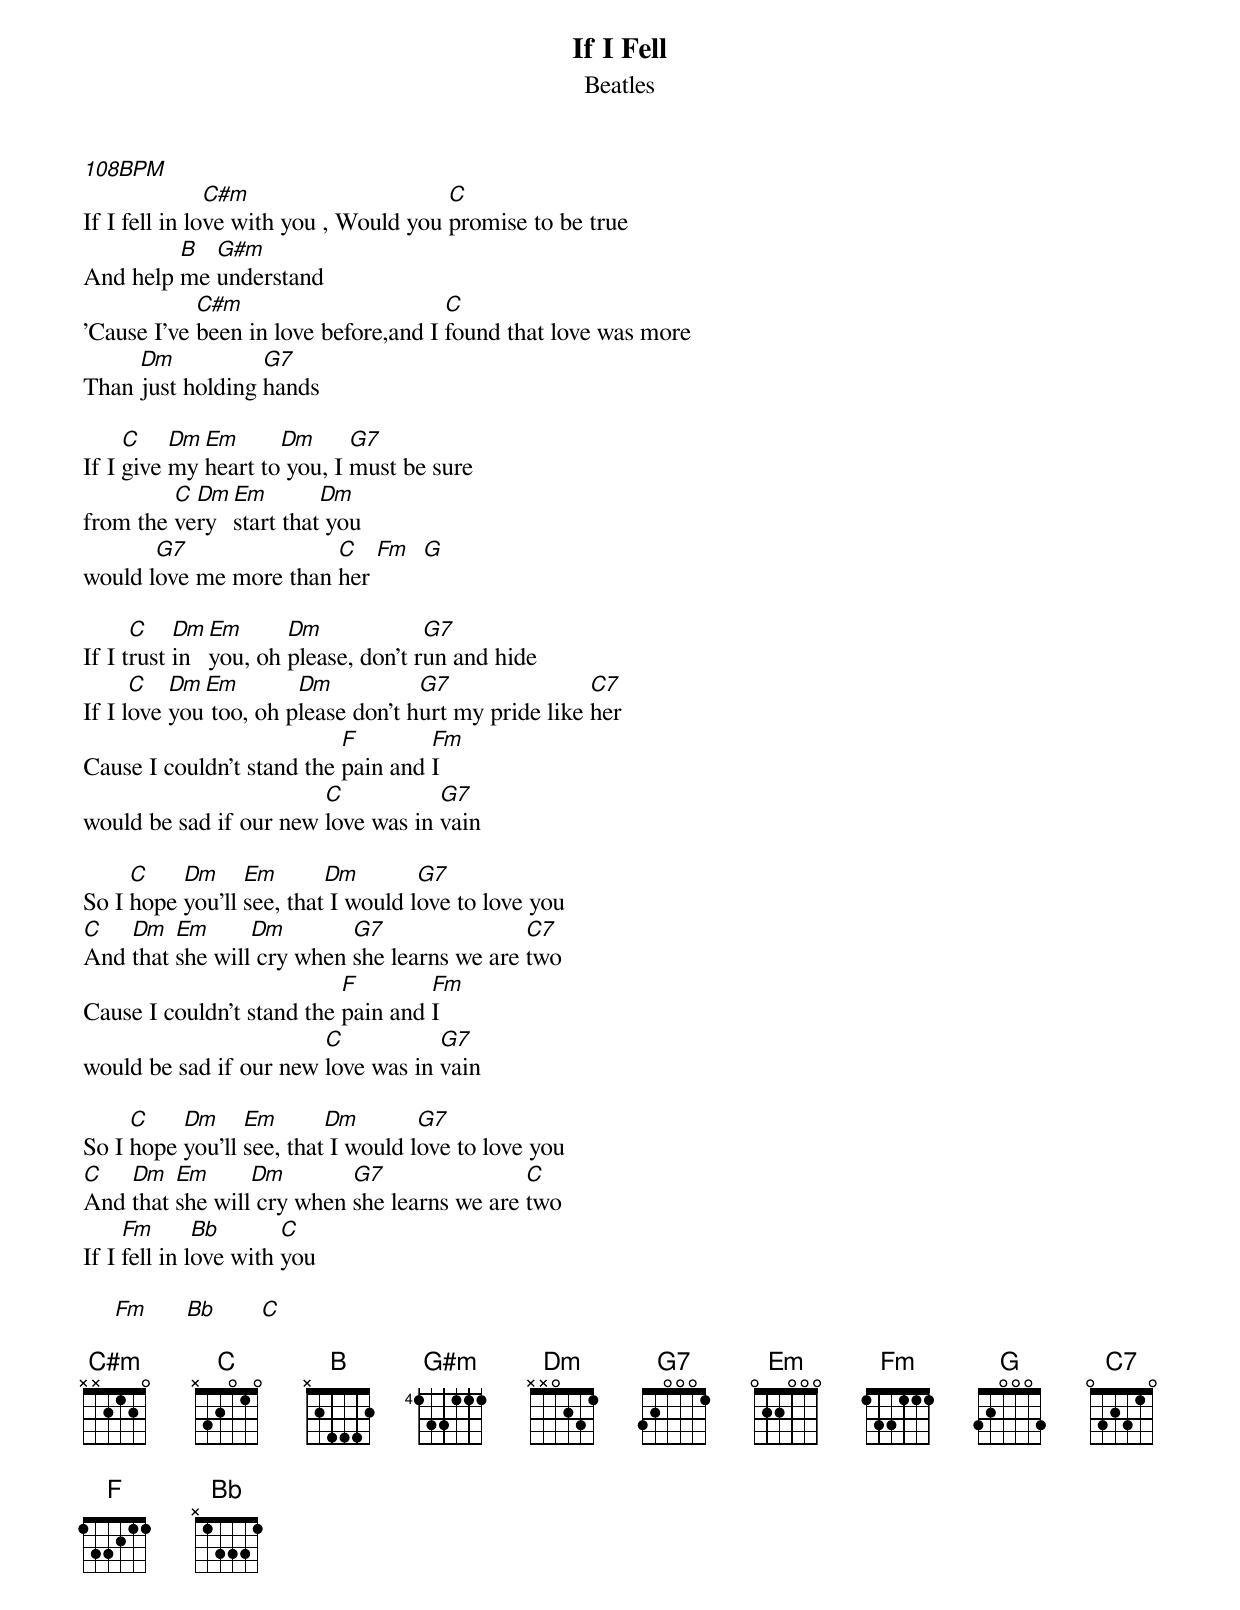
{title: If I Fell}
{subtitle:Beatles }
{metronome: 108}
[108BPM]
If I fell in lo[C#m]ve with you , Would you [C]promise to be true
And help [B]me [G#m]understand
'Cause I've [C#m]been in love before,and I [C]found that love was more
Than [Dm]just holding [G7]hands

If I [C]give [Dm]my [Em]heart to[Dm] you, I [G7]must be sure
from the [C]ve[Dm]ry [Em]start that[Dm] you
would l[G7]ove me more than [C]her [Fm]  [G]

If I t[C]rust [Dm]in [Em]you, oh [Dm]please, don't r[G7]un and hide
If I l[C]ove [Dm]you[Em] too, oh p[Dm]lease don't h[G7]urt my pride like [C7]her
Cause I couldn't stand the [F]pain and [Fm]I
would be sad if our new [C]love was in [G7]vain

So I [C]hope [Dm]you'll [Em]see, that[Dm] I would l[G7]ove to love you
[C]And [Dm]that [Em]she will[Dm] cry when [G7]she learns we are [C7]two
Cause I couldn't stand the [F]pain and [Fm]I
would be sad if our new [C]love was in [G7]vain

So I [C]hope [Dm]you'll [Em]see, that[Dm] I would l[G7]ove to love you
[C]And [Dm]that [Em]she will[Dm] cry when [G7]she learns we are [C]two
If I [Fm]fell in l[Bb]ove with [C]you

     [Fm]      [Bb]       [C]

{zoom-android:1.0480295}
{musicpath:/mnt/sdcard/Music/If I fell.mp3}
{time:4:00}
